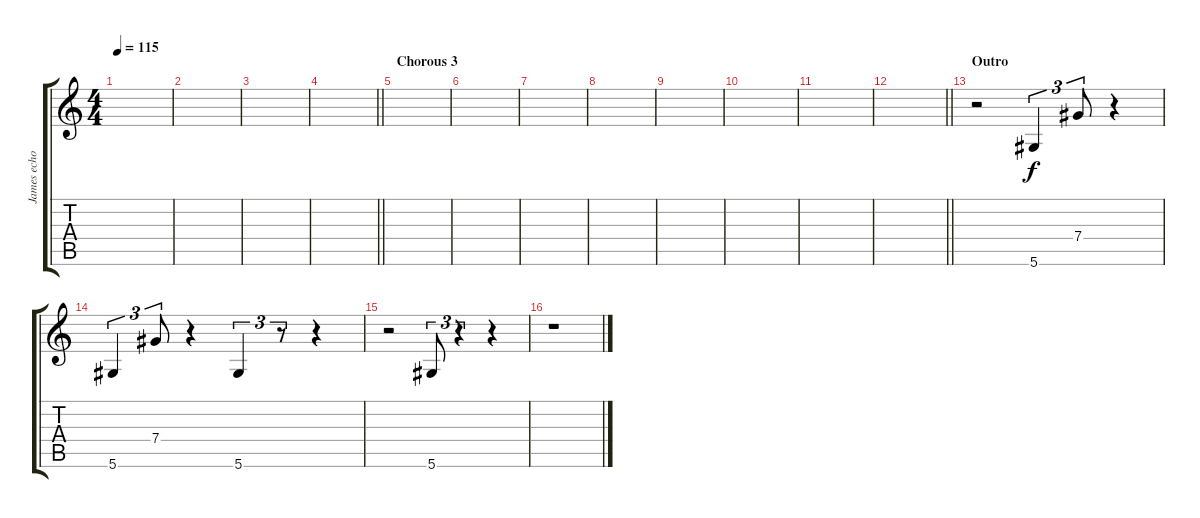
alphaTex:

\track ("James echo" "James echo") {instrument distortionguitar}
\staff {score tabs}
\tuning (Eb4 Bb3 Gb3 Db3 Ab2 Eb2) {hide}
\ts (4 4)
\tempo 115
\clef g2
\ks c
|
|
|
\barLineRight lightlight
|
\section ("" "Chorous 3")
|
|
|
|
|
|
|
\barLineRight lightlight
|
\section ("" "Outro")
r.2{volume 3} 5.6.4{tu (3 2)} 7.4.8{tu (3 2)} r.4 |
5.6.4{tu (3 2)} 7.4.8{tu (3 2)} r.4 5.6.4{tu (3 2)} r.8{tu (3 2)} r.4 |
r.2 5.6.8{tu (3 2)} r.4{tu (3 2)} r.4 |
r.1
